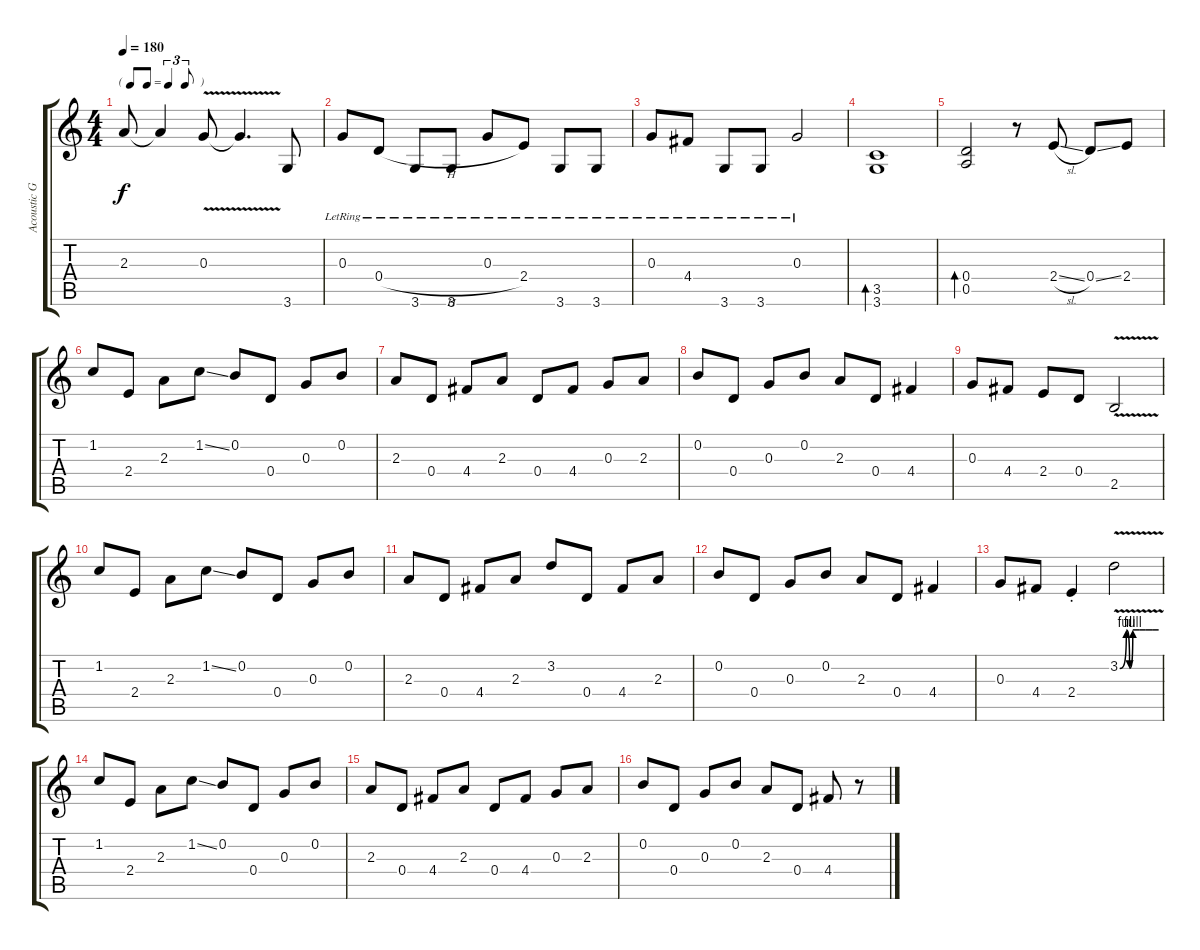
\track ("Acoustic Guitar" "Acoustic G") {instrument electricguitarjazz}
\staff {score tabs}
\tuning (E4 B3 G3 D3 A2 E2) {hide}
\ts (4 4)
\tf triplet8th
\tempo 180
\clef g2
\ks c
2.3{t}.8{dy f} 2.3{t}.4 0.3{v}.8 0.3{t}.4{d} 3.6.8 |
0.3{lr}.8 0.4{h lr}.8 3.6{lr}.8 3.6{lr}.8 0.3{lr}.8 2.4{lr}.8 3.6{lr}.8 3.6{lr}.8 |
0.3{lr}.8 4.4{lr}.8 3.6{lr}.8 3.6{lr}.8 0.3{lr}.2 |
(3.5 3.6).1{bd 240} |
(0.4 0.5).2{bd 240} r.8 2.4{sl}.8 0.4{ss}.8 2.4.8 |
1.2.8 2.4.8 2.3.8 1.2{ss}.8 0.2.8 0.4.8 0.3.8 0.2.8 |
2.3.8 0.4.8 4.4.8 2.3.8 0.4.8 4.4.8 0.3.8 2.3.8 |
0.2.8 0.4.8 0.3.8 0.2.8 2.3.8 0.4.8 4.4.4 |
0.3.8 4.4.8 2.4.8 0.4.8 2.5{v}.2 |
1.2.8 2.4.8 2.3.8 1.2{ss}.8 0.2.8 0.4.8 0.3.8 0.2.8 |
2.3.8 0.4.8 4.4.8 2.3.8 3.2.8 0.4.8 4.4.8 2.3.8 |
0.2.8 0.4.8 0.3.8 0.2.8 2.3.8 0.4.8 4.4.4 |
0.3.8 4.4.8 2.4{st}.4 3.2{be (custom 0 0 10 4 15 0 20 4 30 4 40 4 50 4 60 4) v}.2 |
1.2.8 2.4.8 2.3.8 1.2{ss}.8 0.2.8 0.4.8 0.3.8 0.2.8 |
2.3.8 0.4.8 4.4.8 2.3.8 0.4.8 4.4.8 0.3.8 2.3.8 |
0.2.8 0.4.8 0.3.8 0.2.8 2.3.8 0.4.8 4.4.8 r.8
